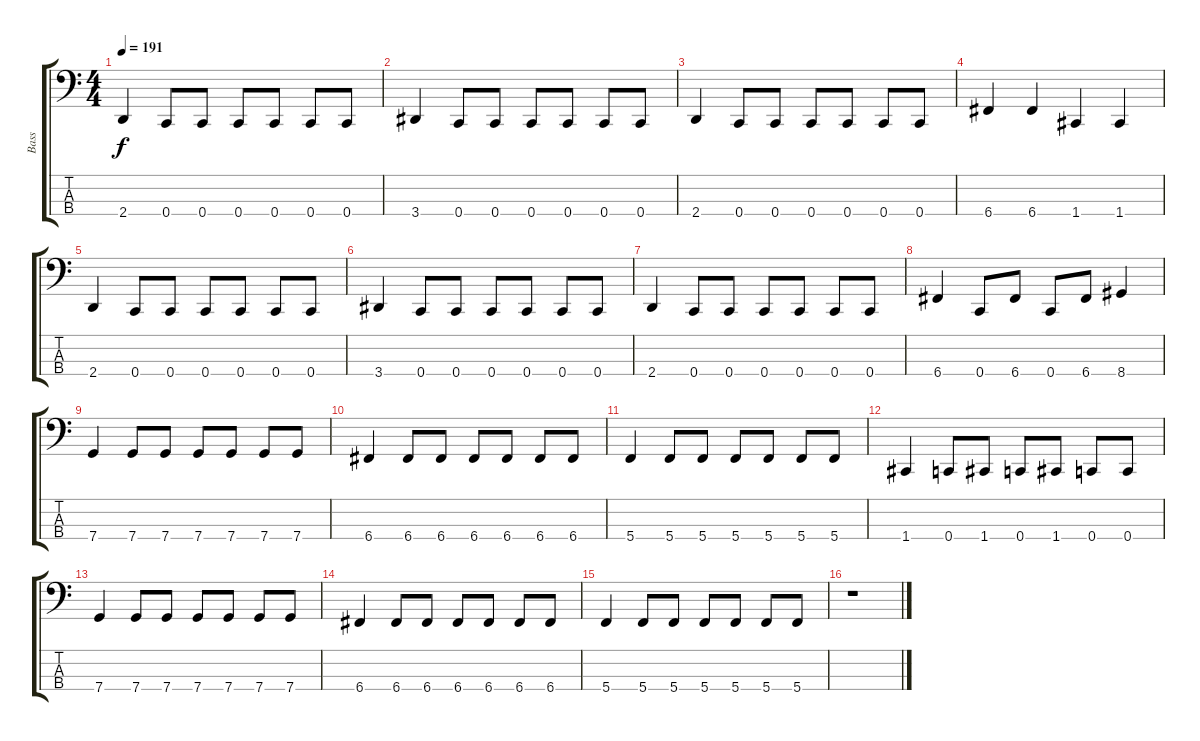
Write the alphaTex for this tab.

\track ("Bass" "Bass") {instrument electricbasspick}
\staff {score tabs}
\tuning (F2 C2 G1 C1) {hide}
\ts (4 4)
\tempo 191
\clef f4
\ks c
2.4.4{dy f} 0.4.8 0.4.8 0.4.8 0.4.8 0.4.8 0.4.8 |
3.4.4 0.4.8 0.4.8 0.4.8 0.4.8 0.4.8 0.4.8 |
2.4.4 0.4.8 0.4.8 0.4.8 0.4.8 0.4.8 0.4.8 |
6.4.4 6.4.4 1.4.4 1.4.4 |
2.4.4 0.4.8 0.4.8 0.4.8 0.4.8 0.4.8 0.4.8 |
3.4.4 0.4.8 0.4.8 0.4.8 0.4.8 0.4.8 0.4.8 |
2.4.4 0.4.8 0.4.8 0.4.8 0.4.8 0.4.8 0.4.8 |
6.4.4 0.4.8 6.4.8 0.4.8 6.4.8 8.4.4 |
7.4.4 7.4.8 7.4.8 7.4.8 7.4.8 7.4.8 7.4.8 |
6.4.4 6.4.8 6.4.8 6.4.8 6.4.8 6.4.8 6.4.8 |
5.4.4 5.4.8 5.4.8 5.4.8 5.4.8 5.4.8 5.4.8 |
1.4.4 0.4.8 1.4.8 0.4.8 1.4.8 0.4.8 0.4.8 |
7.4.4 7.4.8 7.4.8 7.4.8 7.4.8 7.4.8 7.4.8 |
6.4.4 6.4.8 6.4.8 6.4.8 6.4.8 6.4.8 6.4.8 |
5.4.4 5.4.8 5.4.8 5.4.8 5.4.8 5.4.8 5.4.8 |
r.1
